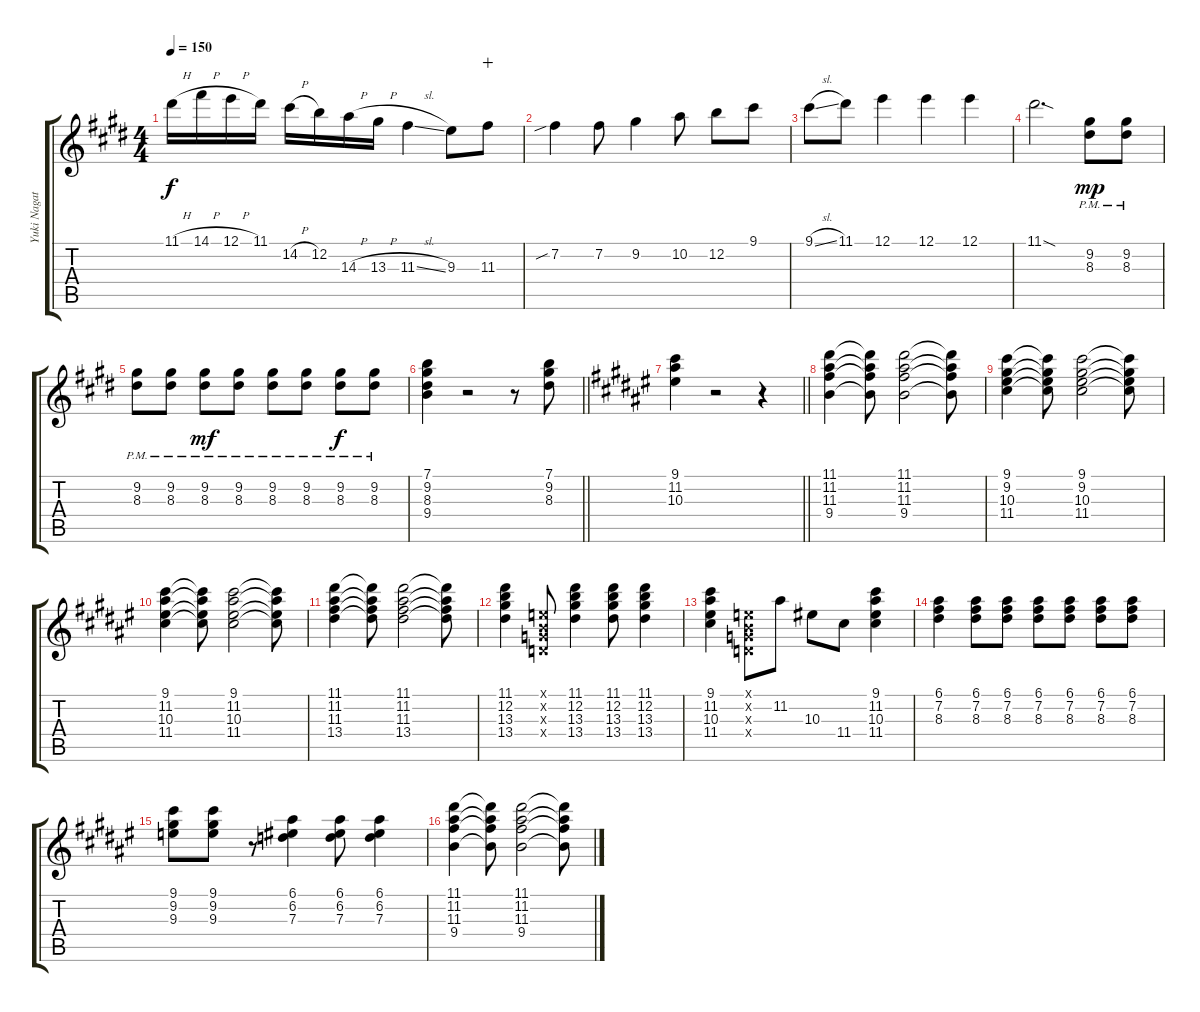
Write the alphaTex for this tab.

\track ("Yuki Nagato (Lead Guitar)" "Yuki Nagat") {instrument overdrivenguitar}
\staff {score tabs}
\tuning (E4 B3 G3 D3 A2 E2) {hide}
\ts (4 4)
\tempo 150
\clef g2
\ks c#minor
11.1{h}.16{dy f} 14.1{h}.16 12.1{h}.16 11.1.16 14.2{h}.16 12.2.16 14.3{h}.16 13.3{h}.16 11.3{sl}.4 9.3.8 11.3.8{wahc} |
7.2{sib}.4 7.2.8 9.2.4 10.2.8 12.2.8 9.1.8 |
9.1{sl}.8 11.1.8 12.1.4 12.1.4 12.1.4 |
11.1{sod}.2{d} (9.2{pm} 8.3{pm}).8{dy mp} (9.2{pm} 8.3{pm}).8 |
(9.2{pm} 8.3{pm}).8 (9.2{pm} 8.3{pm}).8 (9.2{pm} 8.3{pm}).8{dy mf} (9.2{pm} 8.3{pm}).8 (9.2{pm} 8.3{pm}).8 (9.2{pm} 8.3{pm}).8 (9.2{pm} 8.3{pm}).8{dy f} (9.2{pm} 8.3{pm}).8 |
\barLineRight lightlight
(7.1 9.2 8.3 9.4).4 r.2 r.8 (7.1 9.2 8.3).8 |
\barLineRight lightlight
\ks d#minor
(9.1 11.2 10.3).4 r.2 r.4 |
(11.1 11.2 11.3 9.4).4 (11.1{t} 11.2{t} 11.3{t} 9.4{t}).8 (11.1 11.2 11.3 9.4).2 (11.1{t} 11.2{t} 11.3{t} 9.4{t}).8 |
(9.1 9.2 10.3 11.4).4 (9.1{t} 9.2{t} 10.3{t} 11.4{t}).8 (9.1 9.2 10.3 11.4).2 (9.1{t} 9.2{t} 10.3{t} 11.4{t}).8 |
(9.1 11.2 10.3 11.4).4 (9.1{t} 11.2{t} 10.3{t} 11.4{t}).8 (9.1 11.2 10.3 11.4).2 (9.1{t} 11.2{t} 10.3{t} 11.4{t}).8 |
(11.1 11.2 11.3 13.4).4 (11.1{t} 11.2{t} 11.3{t} 13.4{t}).8 (11.1 11.2 11.3 13.4).2 (11.1{t} 11.2{t} 11.3{t} 13.4{t}).8 |
(11.1 12.2 13.3 13.4).4 (0.1{x} 0.2{x} 0.3{x} 0.4{x}).8 (11.1 12.2 13.3 13.4).4 (11.1 12.2 13.3 13.4).8 (11.1 12.2 13.3 13.4).4 |
(9.1 11.2 10.3 11.4).4 (0.1{x} 0.2{x} 0.3{x} 0.4{x}).8 11.2.8 10.3.8 11.4.8 (9.1 11.2 10.3 11.4).4 |
(6.1 7.2 8.3).4 (6.1 7.2 8.3).8 (6.1 7.2 8.3).8 (6.1 7.2 8.3).8 (6.1 7.2 8.3).8 (6.1 7.2 8.3).8 (6.1 7.2 8.3).8 |
(9.1 9.2 9.3).8 (9.1 9.2 9.3).8 r.8 (6.1 6.2 7.3).4 (6.1 6.2 7.3).8 (6.1 6.2 7.3).4 |
(11.1 11.2 11.3 9.4).4 (11.1{t} 11.2{t} 11.3{t} 9.4{t}).8 (11.1 11.2 11.3 9.4).2 (11.1{t} 11.2{t} 11.3{t} 9.4{t}).8
